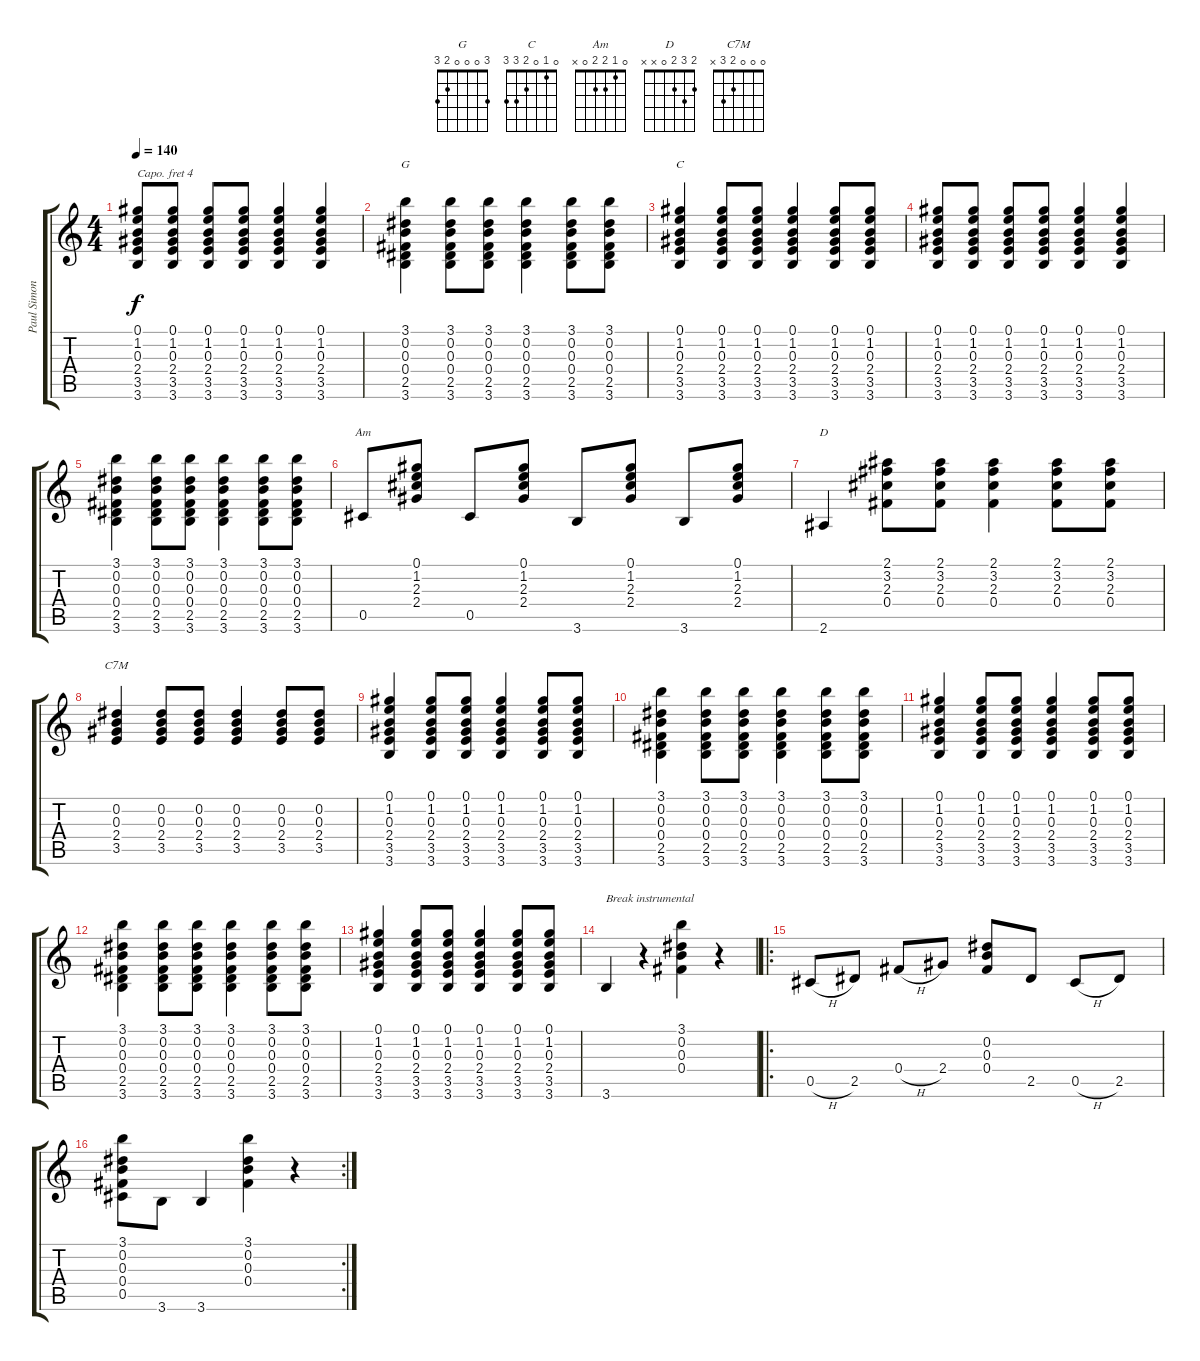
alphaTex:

\track ("Paul Simon" "Paul Simon") {instrument acousticguitarnylon}
\staff {score tabs}
\capo 4
\tuning (E4 B3 G3 D3 A2 E2) {hide}
\chord ("G" 3 0 0 0 2 3)
\chord ("C" 0 1 0 2 3 3)
\chord ("Am" 0 1 2 2 0 x)
\chord ("D" 2 3 2 0 x x)
\chord ("C7M" 0 0 0 2 3 x)
\ts (4 4)
\tempo 140
\clef g2
\ks c
(0.1 1.2 0.3 2.4 3.5 3.6).8{dy f} (0.1 1.2 0.3 2.4 3.5 3.6).8 (0.1 1.2 0.3 2.4 3.5 3.6).8 (0.1 1.2 0.3 2.4 3.5 3.6).8 (0.1 1.2 0.3 2.4 3.5 3.6).4 (0.1 1.2 0.3 2.4 3.5 3.6).4 |
(3.1 0.2 0.3 0.4 2.5 3.6).4{ch "G"} (3.1 0.2 0.3 0.4 2.5 3.6).8 (3.1 0.2 0.3 0.4 2.5 3.6).8 (3.1 0.2 0.3 0.4 2.5 3.6).4 (3.1 0.2 0.3 0.4 2.5 3.6).8 (3.1 0.2 0.3 0.4 2.5 3.6).8 |
(0.1 1.2 0.3 2.4 3.5 3.6).4{ch "C"} (0.1 1.2 0.3 2.4 3.5 3.6).8 (0.1 1.2 0.3 2.4 3.5 3.6).8 (0.1 1.2 0.3 2.4 3.5 3.6).4 (0.1 1.2 0.3 2.4 3.5 3.6).8 (0.1 1.2 0.3 2.4 3.5 3.6).8 |
(0.1 1.2 0.3 2.4 3.5 3.6).8 (0.1 1.2 0.3 2.4 3.5 3.6).8 (0.1 1.2 0.3 2.4 3.5 3.6).8 (0.1 1.2 0.3 2.4 3.5 3.6).8 (0.1 1.2 0.3 2.4 3.5 3.6).4 (0.1 1.2 0.3 2.4 3.5 3.6).4 |
(3.1 0.2 0.3 0.4 2.5 3.6).4 (3.1 0.2 0.3 0.4 2.5 3.6).8 (3.1 0.2 0.3 0.4 2.5 3.6).8 (3.1 0.2 0.3 0.4 2.5 3.6).4 (3.1 0.2 0.3 0.4 2.5 3.6).8 (3.1 0.2 0.3 0.4 2.5 3.6).8 |
0.5.8{ch "Am"} (0.1 1.2 2.3 2.4).8 0.5.8 (0.1 1.2 2.3 2.4).8 3.6.8 (0.1 1.2 2.3 2.4).8 3.6.8 (0.1 1.2 2.3 2.4).8 |
2.6.4{ch "D"} (2.1 3.2 2.3 0.4).8 (2.1 3.2 2.3 0.4).8 (2.1 3.2 2.3 0.4).4 (2.1 3.2 2.3 0.4).8 (2.1 3.2 2.3 0.4).8 |
(0.2 0.3 2.4 3.5).4{ch "C7M"} (0.2 0.3 2.4 3.5).8 (0.2 0.3 2.4 3.5).8 (0.2 0.3 2.4 3.5).4 (0.2 0.3 2.4 3.5).8 (0.2 0.3 2.4 3.5).8 |
(0.1 1.2 0.3 2.4 3.5 3.6).4 (0.1 1.2 0.3 2.4 3.5 3.6).8 (0.1 1.2 0.3 2.4 3.5 3.6).8 (0.1 1.2 0.3 2.4 3.5 3.6).4 (0.1 1.2 0.3 2.4 3.5 3.6).8 (0.1 1.2 0.3 2.4 3.5 3.6).8 |
(3.1 0.2 0.3 0.4 2.5 3.6).4 (3.1 0.2 0.3 0.4 2.5 3.6).8 (3.1 0.2 0.3 0.4 2.5 3.6).8 (3.1 0.2 0.3 0.4 2.5 3.6).4 (3.1 0.2 0.3 0.4 2.5 3.6).8 (3.1 0.2 0.3 0.4 2.5 3.6).8 |
(0.1 1.2 0.3 2.4 3.5 3.6).4 (0.1 1.2 0.3 2.4 3.5 3.6).8 (0.1 1.2 0.3 2.4 3.5 3.6).8 (0.1 1.2 0.3 2.4 3.5 3.6).4 (0.1 1.2 0.3 2.4 3.5 3.6).8 (0.1 1.2 0.3 2.4 3.5 3.6).8 |
(3.1 0.2 0.3 0.4 2.5 3.6).4 (3.1 0.2 0.3 0.4 2.5 3.6).8 (3.1 0.2 0.3 0.4 2.5 3.6).8 (3.1 0.2 0.3 0.4 2.5 3.6).4 (3.1 0.2 0.3 0.4 2.5 3.6).8 (3.1 0.2 0.3 0.4 2.5 3.6).8 |
(0.1 1.2 0.3 2.4 3.5 3.6).4 (0.1 1.2 0.3 2.4 3.5 3.6).8 (0.1 1.2 0.3 2.4 3.5 3.6).8 (0.1 1.2 0.3 2.4 3.5 3.6).4 (0.1 1.2 0.3 2.4 3.5 3.6).8 (0.1 1.2 0.3 2.4 3.5 3.6).8 |
3.6.4{txt "Break instrumental"} r.4 (3.1 0.2 0.3 0.4).4 r.4 |
\ro
0.5{h}.8 2.5.8 0.4{h}.8 2.4.8 (0.2 0.3 0.4).8 2.5.8 0.5{h}.8 2.5.8 |
\rc 2
(3.1 0.2 0.3 0.4 0.5).8 3.6.8 3.6.4 (3.1 0.2 0.3 0.4).4 r.4
